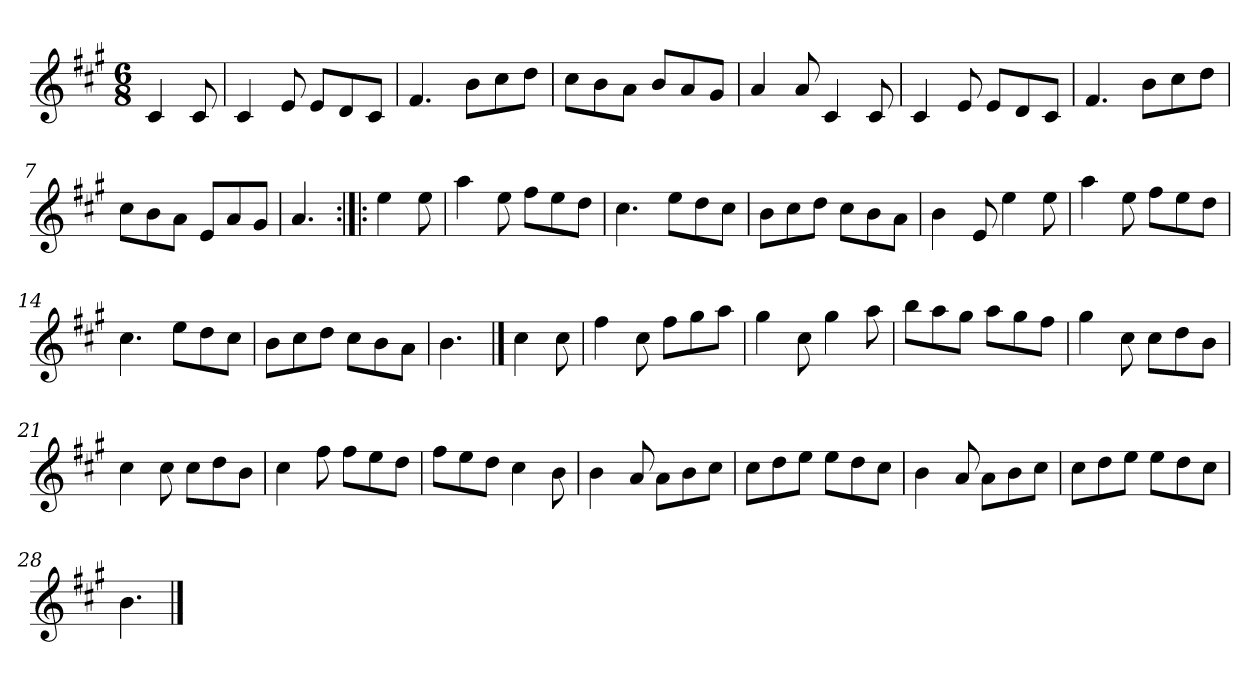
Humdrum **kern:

**kern
*part1
*staff1
*clefG2
*k[f#c#g#]
*A:
*M6/8
*MM120
=
4c#
8c#
=1
4c#
8e
8e/L
8d/
8c#/J
=2
4.f#
8b\L
8cc#\
8dd\J
=3
8cc#\L
8b\
8a\J
8b/L
8a/
8g#/J
=4
4a
8a
4c#
8c#
=5
4c#
8e
8e/L
8d/
8c#/J
=6
4.f#
8b\L
8cc#\
8dd\J
=7
8cc#\L
8b\
8a\J
8e/L
8a/
8g#/J
=8
4.a
=:|!|:
4ee
8ee
=9
4aa
8ee
8ff#\L
8ee\
8dd\J
=10
4.cc#
8ee\L
8dd\
8cc#\J
=11
8b\L
8cc#\
8dd\J
8cc#\L
8b\
8a\J
=12
4b
8e
4ee
8ee
=13
4aa
8ee
8ff#\L
8ee\
8dd\J
=14
4.cc#
8ee\L
8dd\
8cc#\J
=15
8b\L
8cc#\
8dd\J
8cc#\L
8b\
8a\J
=16
4.b
==
4cc#
8cc#
=17
4ff#
8cc#
8ff#\L
8gg#\
8aa\J
=18
4gg#
8cc#
4gg#
8aa
=19
8bb\L
8aa\
8gg#\J
8aa\L
8gg#\
8ff#\J
=20
4gg#
8cc#
8cc#\L
8dd\
8b\J
=21
4cc#
8cc#
8cc#\L
8dd\
8b\J
=22
4cc#
8ff#
8ff#\L
8ee\
8dd\J
=23
8ff#\L
8ee\
8dd\J
4cc#
8b
=24
4b
8a
8a\L
8b\
8cc#\J
=25
8cc#\L
8dd\
8ee\J
8ee\L
8dd\
8cc#\J
=26
4b
8a
8a\L
8b\
8cc#\J
=27
8cc#\L
8dd\
8ee\J
8ee\L
8dd\
8cc#\J
=28
4.b
==
*-
